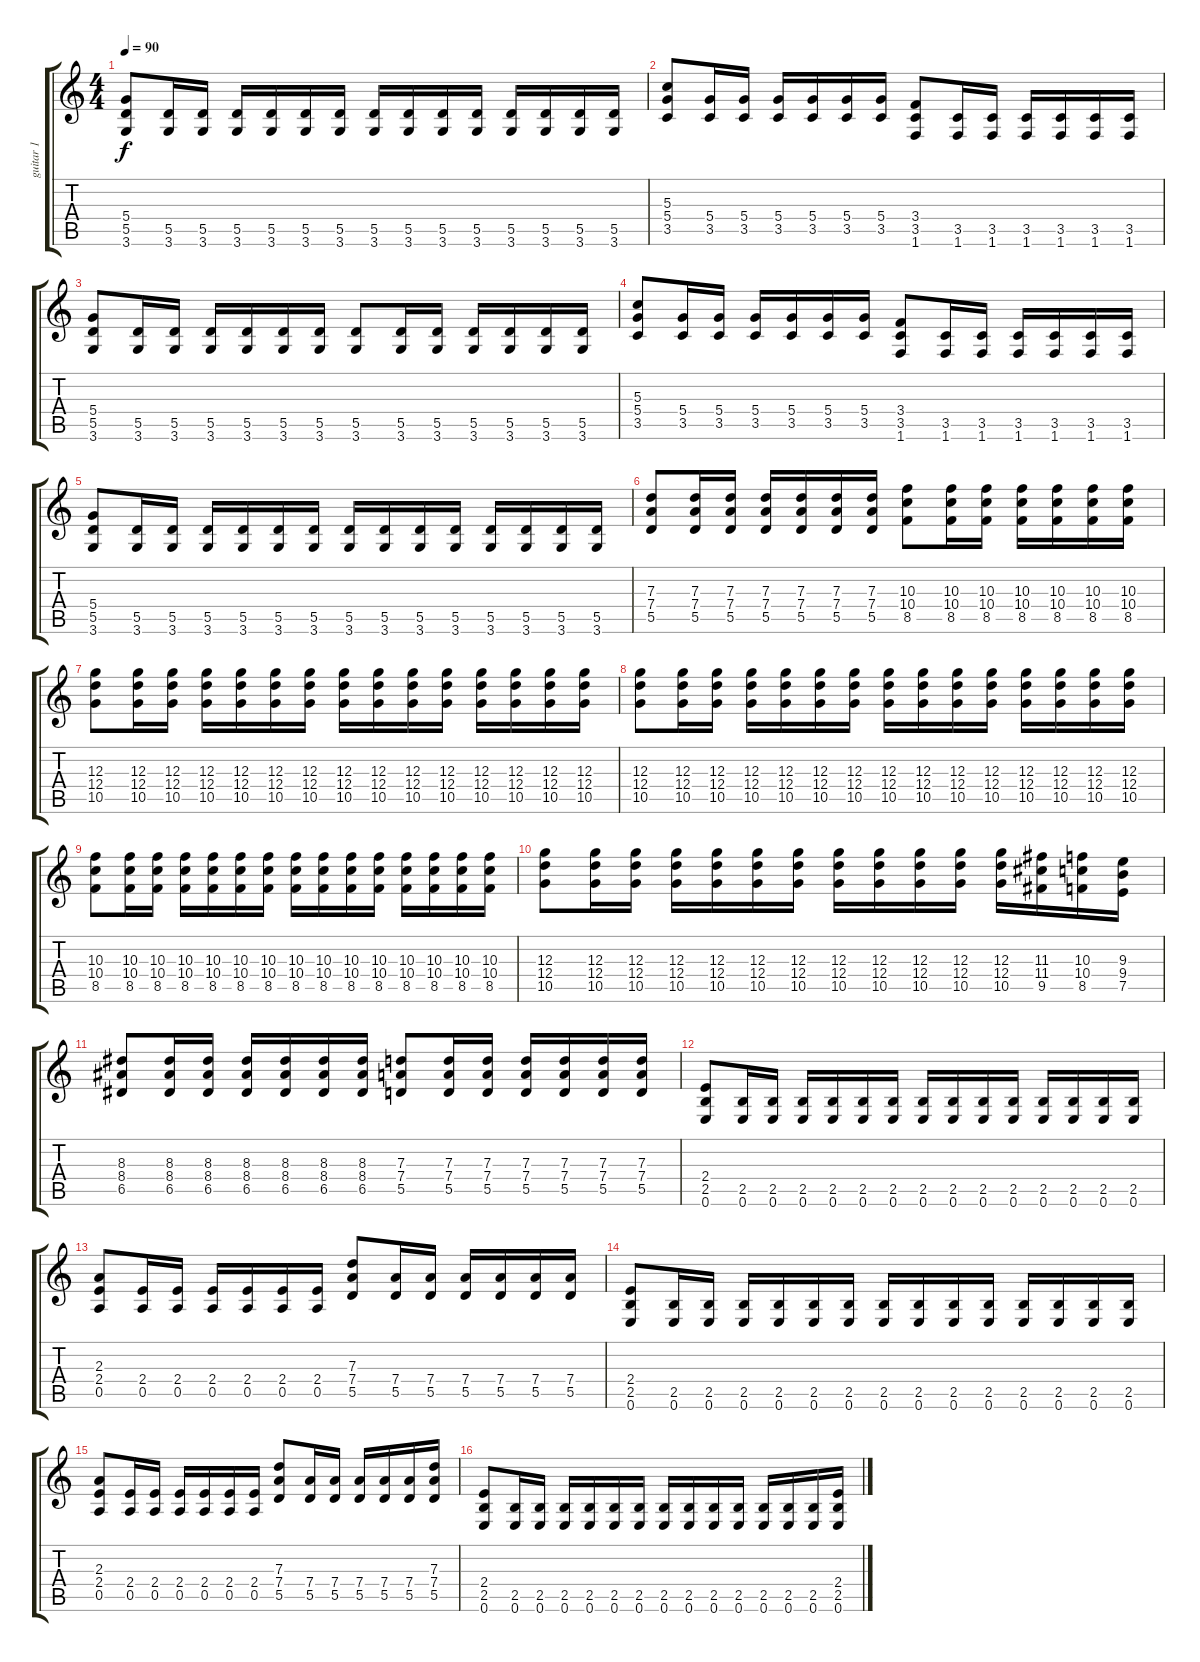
\track ("guitar 1" "guitar 1") {instrument overdrivenguitar}
\staff {score tabs}
\tuning (E4 B3 G3 D3 A2 E2) {hide}
\ts (4 4)
\tempo 90
\clef g2
\ks c
(5.4 5.5 3.6).8{dy f} (5.5 3.6).16 (5.5 3.6).16 (5.5 3.6).16 (5.5 3.6).16 (5.5 3.6).16 (5.5 3.6).16 (5.5 3.6).16 (5.5 3.6).16 (5.5 3.6).16 (5.5 3.6).16 (5.5 3.6).16 (5.5 3.6).16 (5.5 3.6).16 (5.5 3.6).16 |
(5.3 5.4 3.5).8 (5.4 3.5).16 (5.4 3.5).16 (5.4 3.5).16 (5.4 3.5).16 (5.4 3.5).16 (5.4 3.5).16 (3.4 3.5 1.6).8 (3.5 1.6).16 (3.5 1.6).16 (3.5 1.6).16 (3.5 1.6).16 (3.5 1.6).16 (3.5 1.6).16 |
(5.4 5.5 3.6).8 (5.5 3.6).16 (5.5 3.6).16 (5.5 3.6).16 (5.5 3.6).16 (5.5 3.6).16 (5.5 3.6).16 (5.5 3.6).8 (5.5 3.6).16 (5.5 3.6).16 (5.5 3.6).16 (5.5 3.6).16 (5.5 3.6).16 (5.5 3.6).16 |
(5.3 5.4 3.5).8 (5.4 3.5).16 (5.4 3.5).16 (5.4 3.5).16 (5.4 3.5).16 (5.4 3.5).16 (5.4 3.5).16 (3.4 3.5 1.6).8 (3.5 1.6).16 (3.5 1.6).16 (3.5 1.6).16 (3.5 1.6).16 (3.5 1.6).16 (3.5 1.6).16 |
(5.4 5.5 3.6).8 (5.5 3.6).16 (5.5 3.6).16 (5.5 3.6).16 (5.5 3.6).16 (5.5 3.6).16 (5.5 3.6).16 (5.5 3.6).16 (5.5 3.6).16 (5.5 3.6).16 (5.5 3.6).16 (5.5 3.6).16 (5.5 3.6).16 (5.5 3.6).16 (5.5 3.6).16 |
(7.3 7.4 5.5).8 (7.3 7.4 5.5).16 (7.3 7.4 5.5).16 (7.3 7.4 5.5).16 (7.3 7.4 5.5).16 (7.3 7.4 5.5).16 (7.3 7.4 5.5).16 (10.3 10.4 8.5).8 (10.3 10.4 8.5).16 (10.3 10.4 8.5).16 (10.3 10.4 8.5).16 (10.3 10.4 8.5).16 (10.3 10.4 8.5).16 (10.3 10.4 8.5).16 |
(12.3 12.4 10.5).8 (12.3 12.4 10.5).16 (12.3 12.4 10.5).16 (12.3 12.4 10.5).16 (12.3 12.4 10.5).16 (12.3 12.4 10.5).16 (12.3 12.4 10.5).16 (12.3 12.4 10.5).16 (12.3 12.4 10.5).16 (12.3 12.4 10.5).16 (12.3 12.4 10.5).16 (12.3 12.4 10.5).16 (12.3 12.4 10.5).16 (12.3 12.4 10.5).16 (12.3 12.4 10.5).16 |
(12.3 12.4 10.5).8 (12.3 12.4 10.5).16 (12.3 12.4 10.5).16 (12.3 12.4 10.5).16 (12.3 12.4 10.5).16 (12.3 12.4 10.5).16 (12.3 12.4 10.5).16 (12.3 12.4 10.5).16 (12.3 12.4 10.5).16 (12.3 12.4 10.5).16 (12.3 12.4 10.5).16 (12.3 12.4 10.5).16 (12.3 12.4 10.5).16 (12.3 12.4 10.5).16 (12.3 12.4 10.5).16 |
(10.3 10.4 8.5).8 (10.3 10.4 8.5).16 (10.3 10.4 8.5).16 (10.3 10.4 8.5).16 (10.3 10.4 8.5).16 (10.3 10.4 8.5).16 (10.3 10.4 8.5).16 (10.3 10.4 8.5).16 (10.3 10.4 8.5).16 (10.3 10.4 8.5).16 (10.3 10.4 8.5).16 (10.3 10.4 8.5).16 (10.3 10.4 8.5).16 (10.3 10.4 8.5).16 (10.3 10.4 8.5).16 |
(12.3 12.4 10.5).8 (12.3 12.4 10.5).16 (12.3 12.4 10.5).16 (12.3 12.4 10.5).16 (12.3 12.4 10.5).16 (12.3 12.4 10.5).16 (12.3 12.4 10.5).16 (12.3 12.4 10.5).16 (12.3 12.4 10.5).16 (12.3 12.4 10.5).16 (12.3 12.4 10.5).16 (12.3 12.4 10.5).16 (11.3 11.4 9.5).16 (10.3 10.4 8.5).16 (9.3 9.4 7.5).16 |
(8.3 8.4 6.5).8 (8.3 8.4 6.5).16 (8.3 8.4 6.5).16 (8.3 8.4 6.5).16 (8.3 8.4 6.5).16 (8.3 8.4 6.5).16 (8.3 8.4 6.5).16 (7.3 7.4 5.5).8 (7.3 7.4 5.5).16 (7.3 7.4 5.5).16 (7.3 7.4 5.5).16 (7.3 7.4 5.5).16 (7.3 7.4 5.5).16 (7.3 7.4 5.5).16 |
(2.4 2.5 0.6).8 (2.5 0.6).16 (2.5 0.6).16 (2.5 0.6).16 (2.5 0.6).16 (2.5 0.6).16 (2.5 0.6).16 (2.5 0.6).16 (2.5 0.6).16 (2.5 0.6).16 (2.5 0.6).16 (2.5 0.6).16 (2.5 0.6).16 (2.5 0.6).16 (2.5 0.6).16 |
(2.3 2.4 0.5).8 (2.4 0.5).16 (2.4 0.5).16 (2.4 0.5).16 (2.4 0.5).16 (2.4 0.5).16 (2.4 0.5).16 (7.3 7.4 5.5).8 (7.4 5.5).16 (7.4 5.5).16 (7.4 5.5).16 (7.4 5.5).16 (7.4 5.5).16 (7.4 5.5).16 |
(2.4 2.5 0.6).8 (2.5 0.6).16 (2.5 0.6).16 (2.5 0.6).16 (2.5 0.6).16 (2.5 0.6).16 (2.5 0.6).16 (2.5 0.6).16 (2.5 0.6).16 (2.5 0.6).16 (2.5 0.6).16 (2.5 0.6).16 (2.5 0.6).16 (2.5 0.6).16 (2.5 0.6).16 |
(2.3 2.4 0.5).8 (2.4 0.5).16 (2.4 0.5).16 (2.4 0.5).16 (2.4 0.5).16 (2.4 0.5).16 (2.4 0.5).16 (7.3 7.4 5.5).8 (7.4 5.5).16 (7.4 5.5).16 (7.4 5.5).16 (7.4 5.5).16 (7.4 5.5).16 (7.3 7.4 5.5).16 |
(2.4 2.5 0.6).8 (2.5 0.6).16 (2.5 0.6).16 (2.5 0.6).16 (2.5 0.6).16 (2.5 0.6).16 (2.5 0.6).16 (2.5 0.6).16 (2.5 0.6).16 (2.5 0.6).16 (2.5 0.6).16 (2.5 0.6).16 (2.5 0.6).16 (2.5 0.6).16 (2.4 2.5 0.6).16
